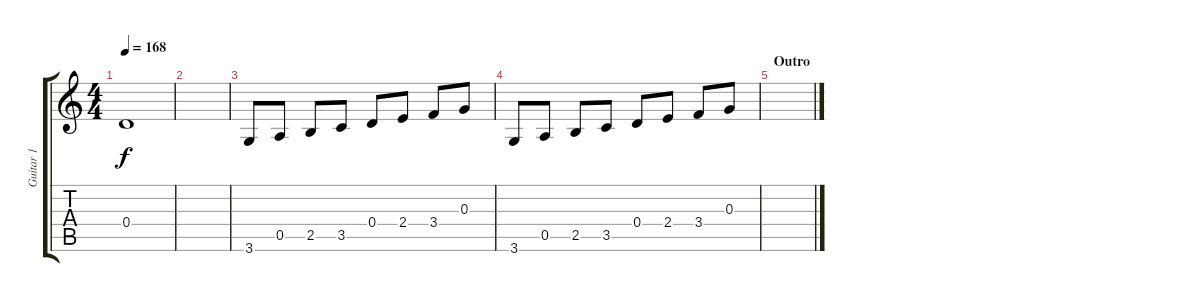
\track ("Guitar 1" "Guitar 1") {instrument electricguitarjazz}
\staff {score tabs}
\tuning (E4 B3 G3 D3 A2 E2) {hide}
\ts (4 4)
\tempo 168
\clef g2
\ks c
0.4.1{dy f} |
|
3.6.8{volume 9} 0.5.8 2.5.8 3.5.8 0.4.8 2.4.8 3.4.8 0.3.8 |
3.6.8 0.5.8 2.5.8 3.5.8 0.4.8 2.4.8 3.4.8 0.3.8 |
\section ("" "Outro")
